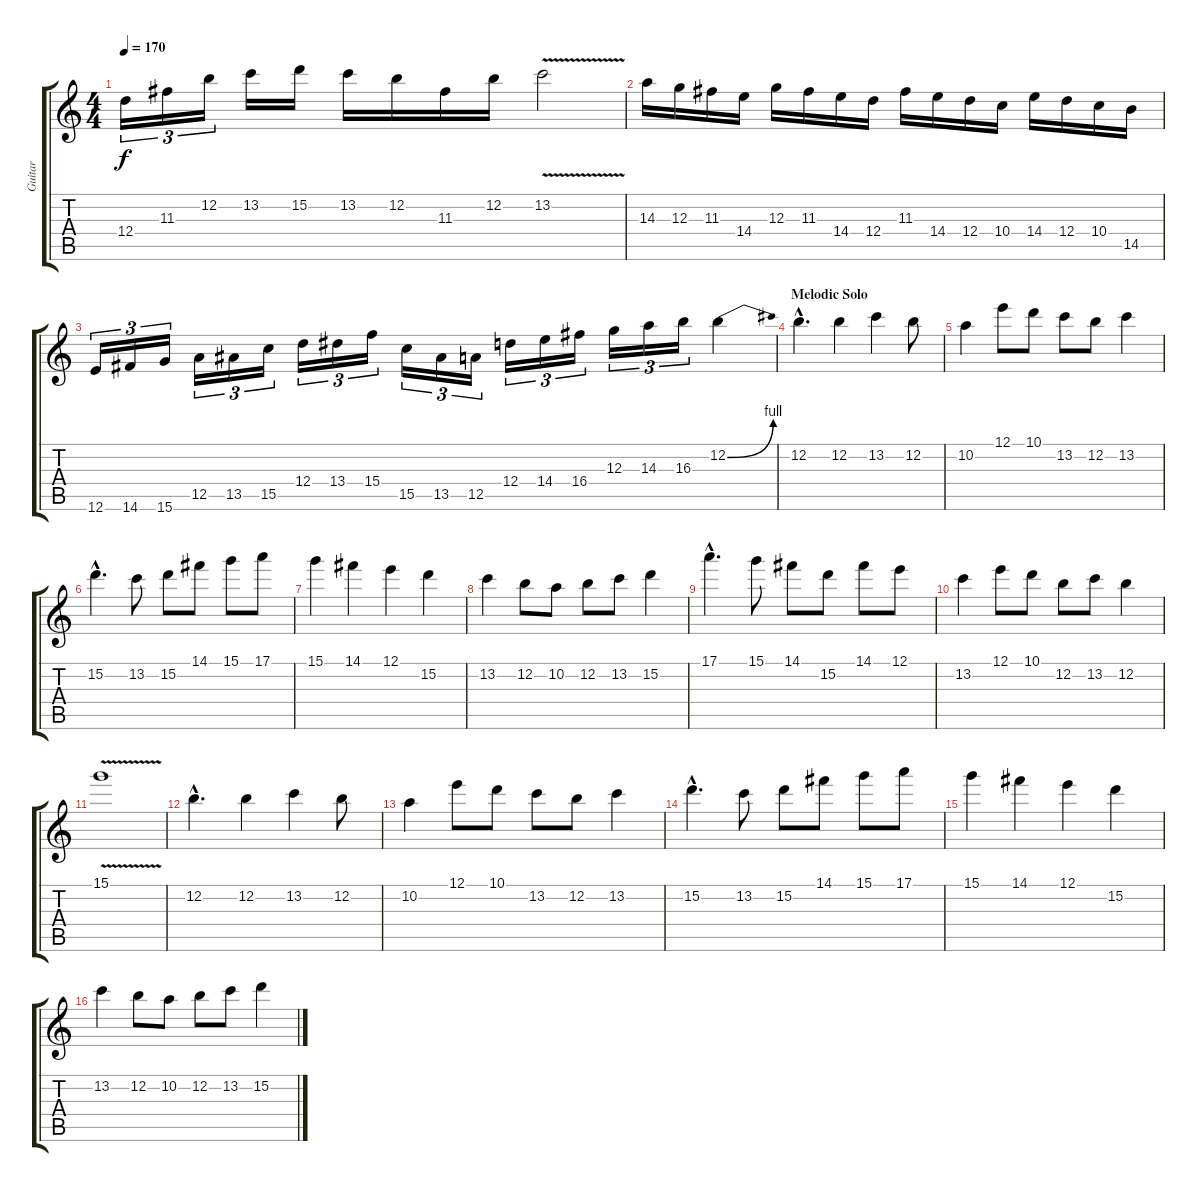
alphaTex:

\track ("Guitar" "Guitar") {instrument overdrivenguitar}
\staff {score tabs}
\tuning (E4 B3 G3 D3 A2 E2) {hide}
\ts (4 4)
\tempo 170
\clef g2
\ks c
12.4.16{tu (3 2) dy f} 11.3.16{tu (3 2)} 12.2.16{tu (3 2)} 13.2.16 15.2.16 13.2.16 12.2.16 11.3.16 12.2.16 13.2{v}.2 |
14.3.16 12.3.16 11.3.16 14.4.16 12.3.16 11.3.16 14.4.16 12.4.16 11.3.16 14.4.16 12.4.16 10.4.16 14.4.16 12.4.16 10.4.16 14.5.16 |
12.6.16{tu (3 2)} 14.6.16{tu (3 2)} 15.6.16{tu (3 2)} 12.5.16{tu (3 2)} 13.5.16{tu (3 2)} 15.5.16{tu (3 2)} 12.4.16{tu (3 2)} 13.4.16{tu (3 2)} 15.4.16{tu (3 2)} 15.5.16{tu (3 2)} 13.5.16{tu (3 2)} 12.5.16{tu (3 2)} 12.4.16{tu (3 2)} 14.4.16{tu (3 2)} 16.4.16{tu (3 2)} 12.3.16{tu (3 2)} 14.3.16{tu (3 2)} 16.3.16{tu (3 2)} 12.2{be (bend 0 0 60 4)}.4 |
\section ("" "Melodic Solo")
12.2{hac}.4{d} 12.2.4 13.2.4 12.2.8 |
10.2.4 12.1.8 10.1.8 13.2.8 12.2.8 13.2.4 |
15.2{hac}.4{d} 13.2.8 15.2.8 14.1.8 15.1.8 17.1.8 |
15.1.4 14.1.4 12.1.4 15.2.4 |
13.2.4 12.2.8 10.2.8 12.2.8 13.2.8 15.2.4 |
17.1{hac}.4{d} 15.1.8 14.1.8 15.2.8 14.1.8 12.1.8 |
13.2.4 12.1.8 10.1.8 12.2.8 13.2.8 12.2.4 |
15.1{v}.1 |
12.2{hac}.4{d} 12.2.4 13.2.4 12.2.8 |
10.2.4 12.1.8 10.1.8 13.2.8 12.2.8 13.2.4 |
15.2{hac}.4{d} 13.2.8 15.2.8 14.1.8 15.1.8 17.1.8 |
15.1.4 14.1.4 12.1.4 15.2.4 |
13.2.4 12.2.8 10.2.8 12.2.8 13.2.8 15.2.4
